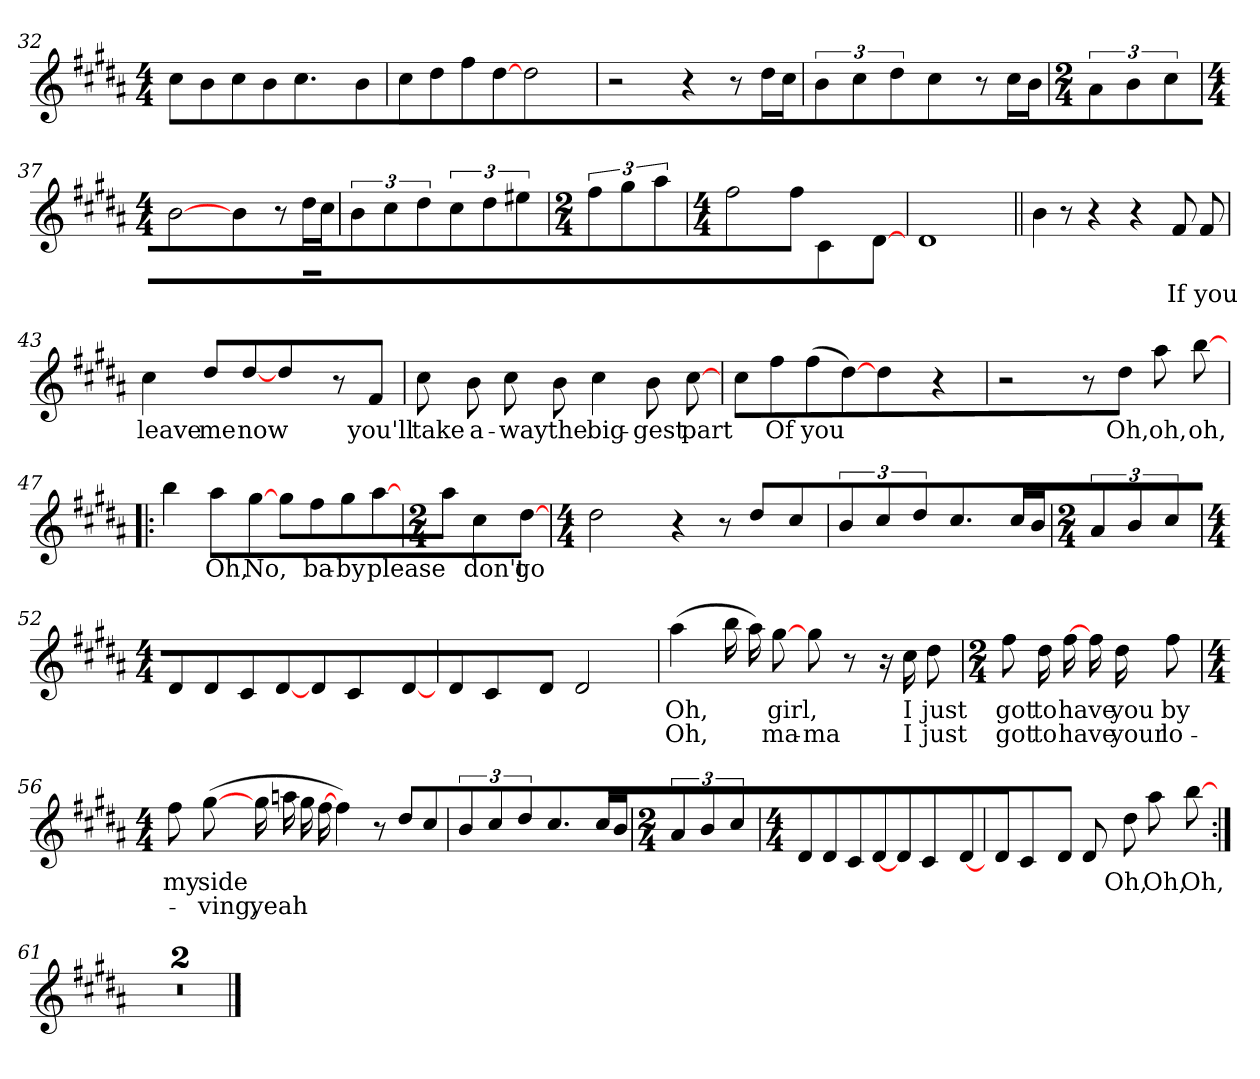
**kern	**text	**text
*part1	*part1	*part1
*staff1	*staff1	*staff1
*clefG2	*	*
*k[f#c#g#d#a#]	*	*
*B:	*	*
*M4/4	*	*
=32	=32	=32
8cc#L	.	.
8b	.	.
8cc#	.	.
8b	.	.
4.cc#	.	.
8b	.	.
=33	=33	=33
8cc#L	.	.
8dd#	.	.
8ff#	.	.
[8dd#	.	.
2dd#	.	.
=34	=34	=34
2r	.	.
4r	.	.
8r	.	.
16dd#	.	.
16cc#	.	.
=35	=35	=35
6b	.	.
6cc#	.	.
6dd#	.	.
4cc#	.	.
8r	.	.
16cc#	.	.
16b	.	.
=36	=36	=36
*M2/4	*	*
6a#	.	.
6b	.	.
6cc#	.	.
!!LO:LB:g=z
=37	=37	=37
*M4/4	*	*
[2b	.	.
4b	.	.
8r	.	.
16dd#	.	.
16cc#	.	.
=38	=38	=38
6b	.	.
6cc#	.	.
6dd#	.	.
6cc#	.	.
6dd#	.	.
6ee#	.	.
=39	=39	=39
*M2/4	*	*
6ff#	.	.
6gg#	.	.
6aa#	.	.
=40	=40	=40
*M4/4	*	*
*^	*	*
2ff#	2ryy	.	.
8ff#J	4ryy	.	.
4c#	.	.	.
.	8ryy	.	.
[8d#J	32ryy	.	.
.	16.ryy	.	.
*v	*v	*	*
=41	=41	=41
1d#	.	.
!!LO:PB:g=z
=42||	=42||	=42||
8bJ	.	.
8r	.	.
4r	.	.
4r	.	.
8f#L	-If	.
8f#	-you	.
=43	=43	=43
4cc#	-leave	.
8dd#L	-me	.
[8dd#	-now	.
4dd#	.	.
8r	.	.
8f#J	-you'll	.
=44	=44	=44
8cc#L	-take	.
8b	-a-	.
8cc#	-way	.
8b	-the	.
4cc#	-big-	.
8bL	-gest	.
[8cc#	-part	.
=45	=45	=45
8cc#L	.	.
8ff#	-Of	.
(8ff#	-you	.
[8dd#)	.	.
4dd#	.	.
4r	.	.
=46	=46	=46
2r	.	.
8r	.	.
8dd#J	-Oh,	.
8aa#L	-oh,	.
[8bb	-oh,	.
!!LO:LB:g=z
=47!|:	=47!|:	=47!|:
4bb	.	.
8aa#L	-Oh,	.
[8gg#	-No,	.
8gg#L	.	.
8ff#	-ba-	.
8gg#	-by	.
[8aa#	-please	.
=48	=48	=48
*M2/4	*	*
8aa#J	.	.
4cc#	-don't	.
[8dd#J	-go	.
=49	=49	=49
*M4/4	*	*
*^	*	*
2dd#	4...ryy	.	.
.	2ryy	.	.
4r	.	.	.
8r	.	.	.
8dd#L	.	.	.
.	8ryy	.	.
8cc#	.	.	.
.	32ryy	.	.
*v	*v	*	*
=50	=50	=50
6b	.	.
6cc#	.	.
6dd#	.	.
4.cc#	.	.
16cc#LL	.	.
16b	.	.
!!LO:LB:g=z
=51	=51	=51
*M2/4	*	*
6a#	.	.
6b	.	.
6cc#	.	.
=52	=52	=52
*M4/4	*	*
8d#L	.	.
8d#	.	.
8c#	.	.
[8d#	.	.
8d#J	.	.
4c#	.	.
[8d#J	.	.
=53	=53	=53
8d#J	.	.
4c#	.	.
8d#J	.	.
2d#	.	.
=54	=54	=54
(4aa#	-Oh,	-Oh,
16bbLL	.	.
16aa#)	.	.
[8gg#	-girl,	-ma-
8gg#J	.	-ma
8r	.	.
16r	.	.
16cc#	-I	-I
8dd#	-just	-just
!!LO:LB:g=z
=55	=55	=55
*M2/4	*	*
8ff#L	-got	-got
16dd#L	-to	-to
[16ff#	-have	-have
16ff#LL	.	.
16dd#	-you	-your
8ff#	-by	-lo-
=56	=56	=56
*M4/4	*	*
8ff#L	-my	.
([8gg#	-side	-ving,
16gg#LL	.	-yeah
16aa	.	.
16gg#	.	.
[16ff#	.	.
4ff#)	.	.
8r	.	.
8dd#L	.	.
8cc#	.	.
=57	=57	=57
6b	.	.
6cc#	.	.
6dd#	.	.
4.cc#	.	.
16cc#LL	.	.
16b	.	.
=58	=58	=58
*M2/4	*	*
6a#	.	.
6b	.	.
6cc#	.	.
!!LO:LB:g=z
=59	=59	=59
*M4/4	*	*
8d#L	.	.
8d#	.	.
8c#	.	.
[8d#	.	.
8d#J	.	.
4c#	.	.
[8d#J	.	.
=60	=60	=60
*^	*	*
8d#J	2ryy	.	.
4c#	.	.	.
8d#J	.	.	.
8d#L	16ryy	.	.
.	32ryy	.	.
.	128ryy	.	.
.	512ryy	.	.
.	4ryy	.	.
8dd#	.	-Oh,	.
8aa#	.	-Oh,	.
.	8ryy	.	.
[8bb	.	-Oh,	.
.	64ryy	.	.
.	256.ryy	.	.
*v	*v	*	*
=61:|!	=61:|!	=61:|!
1r	.	.
=62	=62	=62
1r	.	.
==	==	==
*-	*-	*-
